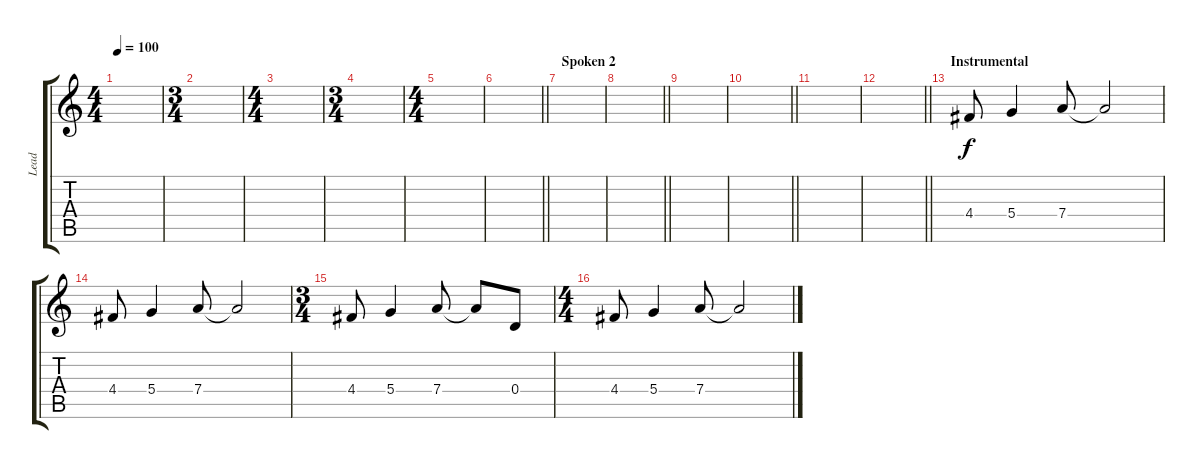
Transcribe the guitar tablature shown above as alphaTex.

\track ("Lead" "Lead") {instrument distortionguitar}
\staff {score tabs}
\tuning (E4 B3 G3 D3 A2 E2) {hide}
\ts (4 4)
\tempo 100
\clef g2
\ks c
|
\ts (3 4)
|
\ts (4 4)
|
\ts (3 4)
|
\ts (4 4)
|
\barLineRight lightlight
|
\section ("" "Spoken 2")
|
\barLineRight lightlight
|
|
\barLineRight lightlight
|
|
\barLineRight lightlight
|
\section ("" "Instrumental")
4.4.8 5.4.4 7.4.8 7.4{t}.2 |
4.4.8 5.4.4 7.4.8 7.4{t}.2 |
\ts (3 4)
4.4.8 5.4.4 7.4.8 7.4{t}.8 0.4.8 |
\ts (4 4)
4.4.8 5.4.4 7.4.8 7.4{t}.2
